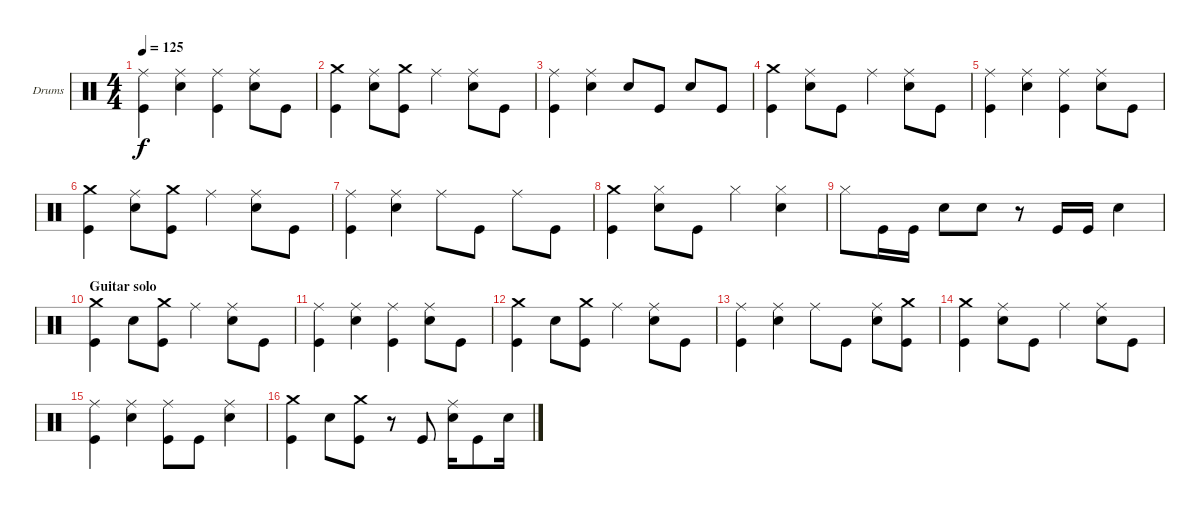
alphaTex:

\bracketExtendMode groupsimilarinstruments
\firstSystemTrackNameOrientation horizontal
\otherSystemsTrackNameOrientation horizontal
\track ("Tico Torres" "Drums") {instrument percussion}
\staff {score}
\articulation defaults
\ts (4 4)
\tempo 125
\clef neutral
\ks c
("Ride (middle)" "Kick (hit)").4{dy f} ("Ride (middle)" "Snare (hit) 2").4 ("Ride (middle)" "Kick (hit)").4 ("Ride (middle)" "Snare (hit) 2").8 "Kick (hit)".8 |
("Crash medium (hit)" "Kick (hit)").4 ("Ride (middle)" "Snare (hit) 2").8 ("Crash medium (hit)" "Kick (hit)").8 "Ride (middle)".4 ("Ride (middle)" "Snare (hit) 2").8 "Kick (hit)".8 |
("Ride (middle)" "Kick (hit)").4 ("Ride (middle)" "Snare (hit) 2").4 "Snare (hit) 2".8 "Kick (hit)".8 "Snare (hit) 2".8 "Kick (hit)".8 |
("Crash medium (hit)" "Kick (hit)").4 ("Ride (middle)" "Snare (hit) 2").8 "Kick (hit)".8 "Ride (middle)".4 ("Ride (middle)" "Snare (hit) 2").8 "Kick (hit)".8 |
("Ride (middle)" "Kick (hit)").4 ("Ride (middle)" "Snare (hit) 2").4 ("Ride (middle)" "Kick (hit)").4 ("Ride (middle)" "Snare (hit) 2").8 "Kick (hit)".8 |
("Crash medium (hit)" "Kick (hit)").4 ("Ride (middle)" "Snare (hit) 2").8 ("Crash medium (hit)" "Kick (hit)").8 "Ride (middle)".4 ("Ride (middle)" "Snare (hit) 2").8 "Kick (hit)".8 |
("Ride (middle)" "Kick (hit)").4 ("Ride (middle)" "Snare (hit) 2").4 "Ride (middle)".8 "Kick (hit)".8 "Ride (middle)".8 "Kick (hit)".8 |
("Crash medium (hit)" "Kick (hit)").4 ("Hi-Hat (closed)" "Snare (hit) 2").8 "Kick (hit)".8 "Hi-Hat (closed)".4 ("Hi-Hat (closed)" "Snare (hit) 2").4 |
"Hi-Hat (closed)".8 "Kick (hit)".16 "Kick (hit)".16 "Snare (hit) 2".8 "Snare (hit) 2".8 r.8 "Kick (hit)".16 "Kick (hit)".16 "Snare (hit) 2".4 |
\section ("" "Guitar solo")
("Crash medium (hit)" "Kick (hit)").4 "Snare (hit) 2".8 ("Crash medium (hit)" "Kick (hit)").8 "Ride (middle)".4 ("Ride (middle)" "Snare (hit) 2").8 "Kick (hit)".8 |
("Ride (middle)" "Kick (hit)").4 ("Ride (middle)" "Snare (hit) 2").4 ("Ride (middle)" "Kick (hit)").4 ("Ride (middle)" "Snare (hit) 2").8 "Kick (hit)".8 |
("Crash medium (hit)" "Kick (hit)").4 "Snare (hit) 2".8 ("Crash medium (hit)" "Kick (hit)").8 "Ride (middle)".4 ("Ride (middle)" "Snare (hit) 2").8 "Kick (hit)".8 |
("Ride (middle)" "Kick (hit)").4 ("Ride (middle)" "Snare (hit) 2").4 "Ride (middle)".8 "Kick (hit)".8 ("Ride (middle)" "Snare (hit) 2").8 ("Crash medium (hit)" "Kick (hit)").8 |
("Crash medium (hit)" "Kick (hit)").4 ("Ride (middle)" "Snare (hit) 2").8 "Kick (hit)".8 "Ride (middle)".4 ("Ride (middle)" "Snare (hit) 2").8 "Kick (hit)".8 |
("Ride (middle)" "Kick (hit)").4 ("Ride (middle)" "Snare (hit) 2").4 ("Ride (middle)" "Kick (hit)").8 "Kick (hit)".8 ("Ride (middle)" "Snare (hit) 2").4 |
("Crash medium (hit)" "Kick (hit)").4 "Snare (hit) 2".8 ("Crash medium (hit)" "Kick (hit)").8 r.8 "Kick (hit)".8 ("Ride (middle)" "Snare (hit) 2").16 "Kick (hit)".8 "Snare (hit) 2".16
